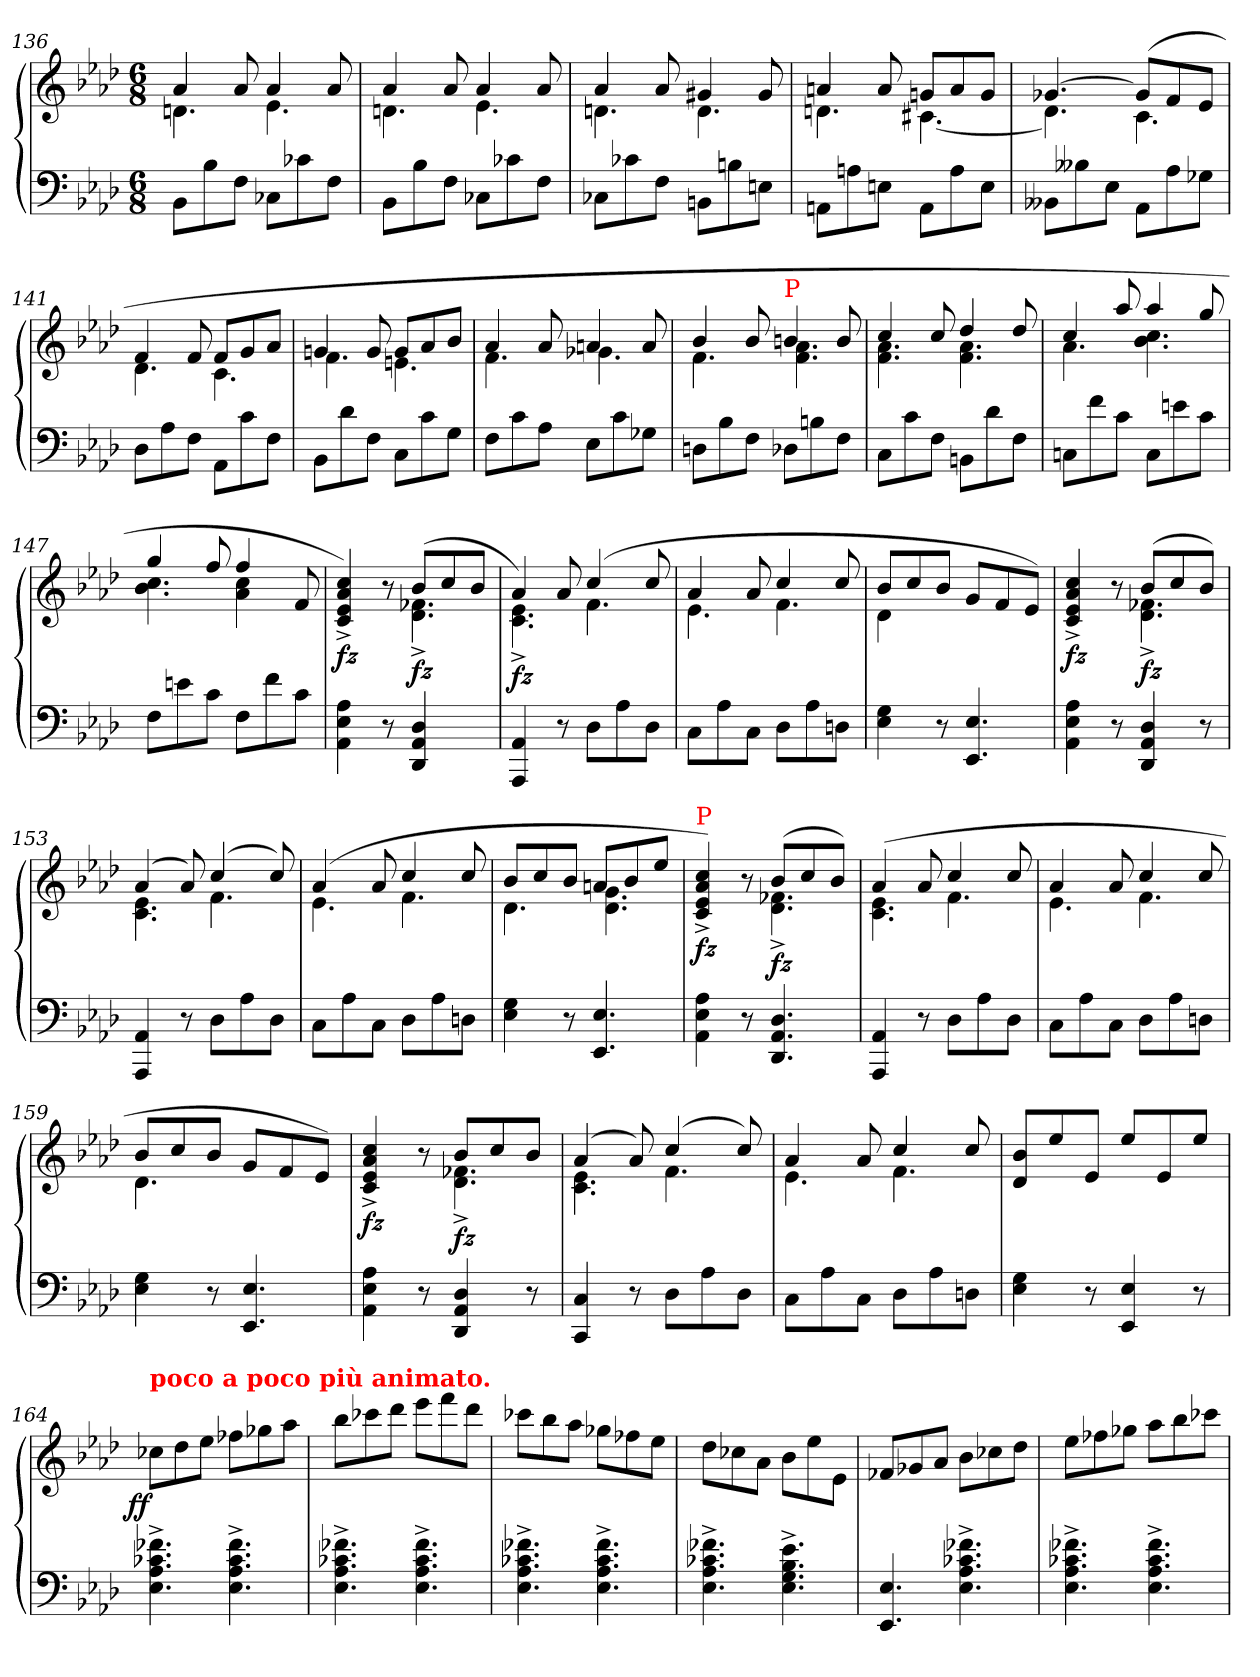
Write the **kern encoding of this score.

**kern	**kern	**dynam
*part1	*part1	*part1
*staff2	*staff1	*staff1/2
*clefF4	*clefG2	*
*k[b-e-a-d-]	*k[b-e-a-d-]	*
*A-:	*A-:	*
*M6/8	*M6/8	*
=136	=136	=136
*	*^	*
8BB-L	4a-	4.dn	.
8B-	.	.	.
8FJ	8a-	.	.
8C-XL	4a-	4.e-	.
8c-X	.	.	.
8FJ	8a-	.	.
=137	=137	=137	=137
8BB-L	4a-	4.dn	.
8B-	.	.	.
8FJ	8a-	.	.
8C-XL	4a-	4.e-	.
8c-X	.	.	.
8FJ	8a-	.	.
=138	=138	=138	=138
8C-XL	4a-	4.dn	.
8c-X	.	.	.
8FJ	8a-	.	.
8BBnL	4g#X	4.d	.
8Bn	.	.	.
8EnJ	8g#	.	.
=139	=139	=139	=139
8AAnL	4an	4.dn	.
8An	.	.	.
8EnJ	8a	.	.
8AAL	8gnL	[4.c#X	.
8A	8a	.	.
8EJ	8gJ	.	.
=140	=140	=140	=140
8BB--XL	[4.g-X	4.d-]	.
8B--X	.	.	.
8E-J	.	.	.
8AA-L	(>8g-L]	4.c	.
8A-	8f	.	.
8G-XJ	8e-J	.	.
=141	=141	=141	=141
8D-L	4f	4.d-	.
8A-	.	.	.
8FJ	8f	.	.
8AA-L	8fL	4.c	.
8c	8g	.	.
8FJ	8a-J	.	.
=142	=142	=142	=142
8BB-L	4gn	4.f	.
8d-	.	.	.
8FJ	8g	.	.
8CL	8gL	4.en	.
8c	8a-	.	.
8GJ	8b-J	.	.
=143	=143	=143	=143
8FL	4a-	4.f	.
8c	.	.	.
8A-J	8a-	.	.
8E-L	4an	4.g-X	.
8c	.	.	.
8G-XJ	8a	.	.
=144	=144	=144	=144
8DnL	4b-	4.f	.
8B-	.	.	.
8FJ	8b-	.	.
!	!LO:TX:a:color=red:t=P	!	!
8D-XL	4bn	4.a- 4.f	.
8Bn	.	.	.
8FJ	8b	.	.
=145	=145	=145	=145
8CL	4cc	4.a- 4.f	.
8c	.	.	.
8FJ	8cc	.	.
8BBnL	4dd-	4.a- 4.f	.
8d-	.	.	.
8FJ	8dd-	.	.
=146	=146	=146	=146
8CnL	4cc	4.a-	.
8f	.	.	.
8cJ	8aa-	.	.
8CL	4aa-	4.cc 4.b-	.
8en	.	.	.
8cJ	8gg	.	.
=147	=147	=147	=147
8FL	4gg	4.cc 4.b-	.
8en	.	.	.
8cJ	8ff	.	.
8FL	4ff	4cc 4a-	.
8f	.	.	.
8cJ	8f	8ryy	.
=148	=148	=148	=148
4A- 4E- 4AA-	4cc^< 4a-^< 4e-^< 4c^<)	4.ryy	fz
8r	8r	.	.
4D- 4AA- 4DD-	(>8b-L	4.f-X^< 4.d-^<	fz
.	8cc	.	.
8ryy	8b-J	.	.
=149	=149	=149	=149
4AA- 4AAA-	4a-)	4.e-^< 4.c^<	fz
8r	8a-	.	.
8D-L	(>4cc	4.f	.
8A-	.	.	.
8D-J	8cc	.	.
=150	=150	=150	=150
8CL	4a-	4.e-	.
8A-	.	.	.
8CJ	8a-	.	.
8D-L	4cc	4.f	.
8A-	.	.	.
8DnJ	8cc	.	.
=151	=151	=151	=151
4G 4E-	8b-L	4d-	.
.	8cc	.	.
8r	8b-J	2ryy	.
4.E- 4.EE-	8gL	.	.
.	8f	.	.
.	8e-J)	.	.
=152	=152	=152	=152
4A- 4E- 4AA-	4cc^< 4a-^< 4e-^< 4c^<	4.ryy	fz
8r	8r	.	.
4D- 4AA- 4DD-	(>8b-L	4.f-X^< 4.d-^<	fz
.	8cc	.	.
8r	8b-J)	.	.
=153	=153	=153	=153
4AA- 4AAA-	(>4a-	4.e- 4.c	.
8r	8a-)	.	.
8D-L	(>4cc	4.f	.
8A-	.	.	.
8D-J	8cc)	.	.
=154	=154	=154	=154
8CL	(>4a-	4.e-	.
8A-	.	.	.
8CJ	8a-	.	.
8D-L	4cc	4.f	.
8A-	.	.	.
8DnJ	8cc	.	.
=155	=155	=155	=155
4G 4E-	8b-L	4.d-	.
.	8cc	.	.
8r	8b-J	.	.
4.E- 4.EE-	8anL	4.g 4.d-	.
.	8b-	.	.
.	8ee-J	.	.
=156	=156	=156	=156
!	!LO:TX:a:color=red:t=P	!	!
4A- 4E- 4AA-	4cc^< 4a-^< 4e-^< 4c^<)	4.ryy	fz
8r	8r	.	.
4.D- 4.AA- 4.DD-	(>8b-L	4.f-X^< 4.d-^<	fz
.	8cc	.	.
.	8b-J)	.	.
=157	=157	=157	=157
4AA- 4AAA-	(>4a-	4.e- 4.c	.
8r	8a-	.	.
8D-L	4cc	4.f	.
8A-	.	.	.
8D-J	8cc	.	.
=158	=158	=158	=158
8CL	4a-	4.e-	.
8A-	.	.	.
8CJ	8a-	.	.
8D-L	4cc	4.f	.
8A-	.	.	.
8DnJ	8cc	.	.
=159	=159	=159	=159
4G 4E-	8b-L	4.d-	.
.	8cc	.	.
8r	8b-J	.	.
4.E- 4.EE-	8gL	4.ryy	.
.	8f	.	.
.	8e-J)	.	.
=160	=160	=160	=160
4A- 4E- 4AA-	4cc^< 4a-^< 4e-^< 4c^<	4.ryy	fz
8r	8r	.	.
4D- 4AA- 4DD-	8b-L	4.f-X^< 4.d-^<	fz
.	8cc	.	.
8r	8b-J	.	.
=161	=161	=161	=161
4C 4CC	(>4a-	4.e- 4.c	.
8r	8a-)	.	.
8D-L	(>4cc	4.f	.
8A-	.	.	.
8D-J	8cc)	.	.
=162	=162	=162	=162
8CL	4a-	4.e-	.
8A-	.	.	.
8CJ	8a-	.	.
8D-L	4cc	4.f	.
8A-	.	.	.
8DnJ	8cc	.	.
*	*v	*v	*
=163	=163	=163
4G 4E-	8b- 8d-L	.
.	8ee-	.
8r	8e-J	.
4E- 4EE-	8ee-/L	.
.	8e-	.
8r	8ee-J	.
=164	=164	=164
!	!LO:TX:a:B:color=red:t=poco a poco più animato.	!
!	!	!LO:DY:rj
4.f-X^> 4.c-X^> 4.A-^> 4.E-^>	8cc-XL	ff
.	8dd-	.
.	8ee-J	.
4.f-^> 4.c-^> 4.A-^> 4.E-^>	8ff-XL	.
.	8gg-X	.
.	8aa-J	.
=165	=165	=165
4.f-X^> 4.c-X^> 4.A-^> 4.E-^>	8bb-L	.
.	8ccc-X	.
.	8ddd-J	.
4.f-^> 4.c-^> 4.A-^> 4.E-^>	8eee-L	.
.	8fff	.
.	8ddd-J	.
=166	=166	=166
4.f-X^> 4.c-X^> 4.A-^> 4.E-^>	8ccc-XL	.
.	8bb-	.
.	8aa-J	.
4.f-^> 4.c-^> 4.A-^> 4.E-^>	8gg-XL	.
.	8ff-X	.
.	8ee-J	.
=167	=167	=167
4.f-X^> 4.c-X^> 4.A-^> 4.E-^>	8dd-L	.
.	8cc-X	.
.	8a-J	.
4.e-^> 4.B-^> 4.G^> 4.E-^>	8b-\L	.
.	8ee-	.
.	8e-J	.
=168	=168	=168
4.E- 4.EE-	8f-XL	.
.	8g-X	.
.	8a-J	.
4.f-X^> 4.c-X^> 4.A-^> 4.E-^>	8b-L	.
.	8cc-X	.
.	8dd-J	.
=169	=169	=169
4.f-X^> 4.c-X^> 4.A-^> 4.E-^>	8ee-L	.
.	8ff-X	.
.	8gg-J	.
4.f-^> 4.c-^> 4.A-^> 4.E-^>	8aa-L	.
.	8bb-	.
.	8ccc-XJ	.
=	=	=
*-	*-	*-
